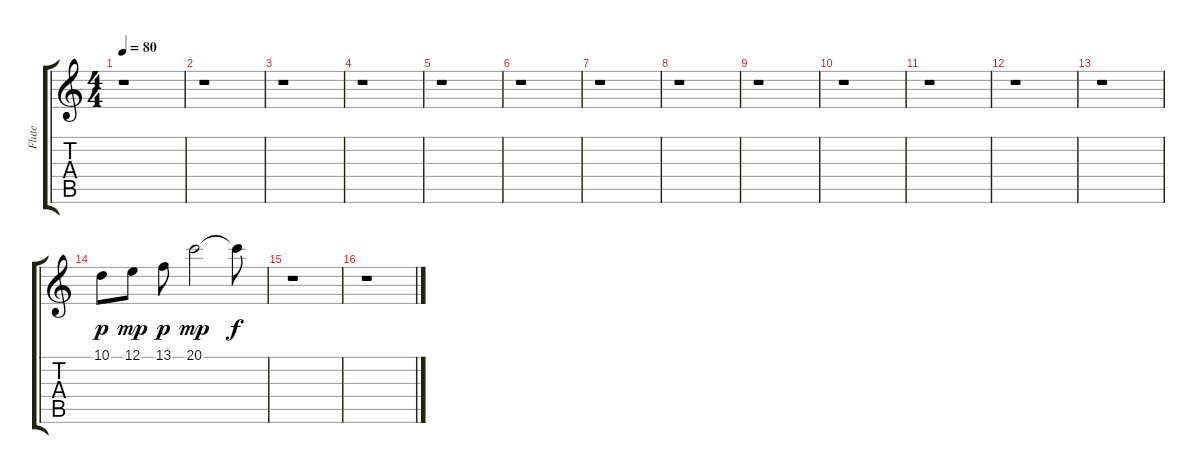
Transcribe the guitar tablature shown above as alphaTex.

\track ("Flute" "Flute") {instrument flute}
\staff {score tabs}
\tuning (E4 B3 G3 D3 A2 E2) {hide}
\ts (4 4)
\tempo 80
\clef g2
\ks c
r.1{dy p} |
r.1 |
r.1 |
r.1 |
r.1 |
r.1 |
r.1 |
r.1 |
r.1 |
r.1 |
r.1 |
r.1 |
r.1 |
10.1.8 12.1.8{dy mp} 13.1.8{dy p} 20.1.2{dy mp} 20.1{t}.8{dy f} |
r.1 |
r.1
